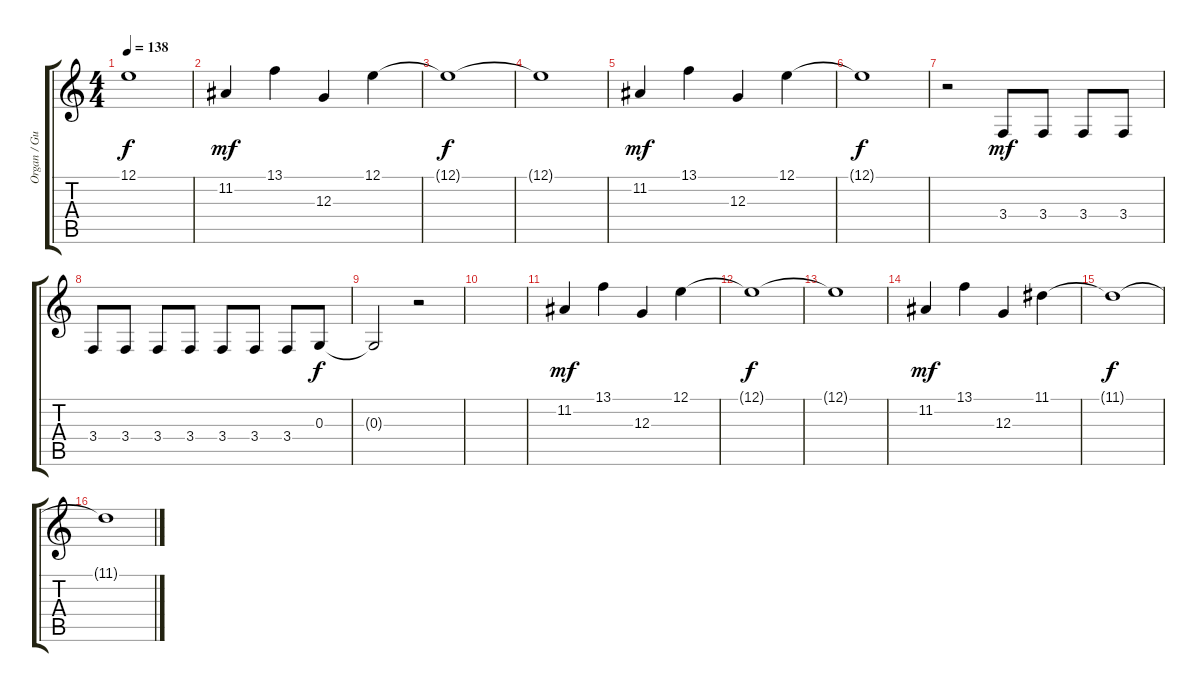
\track ("Organ / Guitar" "Organ / Gu") {instrument frenchhorn}
\staff {score tabs}
\tuning (E4 B3 G3 D3 A2 E2) {hide}
\ts (4 4)
\tempo 138
\clef g2
\ks c
12.1{t}.1{dy f} |
11.2.4{dy mf} 13.1.4 12.3.4 12.1.4 |
12.1{t}.1{dy f} |
12.1{t}.1 |
11.2.4{dy mf} 13.1.4 12.3.4 12.1.4 |
12.1{t}.1{dy f} |
r.2 3.4.8{dy mf} 3.4.8 3.4.8 3.4.8 |
3.4.8 3.4.8 3.4.8 3.4.8 3.4.8 3.4.8 3.4.8 0.3.8{dy f} |
0.3{t}.2 r.2 |
|
11.2.4{dy mf} 13.1.4 12.3.4 12.1.4 |
12.1{t}.1{dy f} |
12.1{t}.1 |
11.2.4{dy mf} 13.1.4 12.3.4 11.1.4 |
11.1{t}.1{dy f} |
11.1{t}.1
